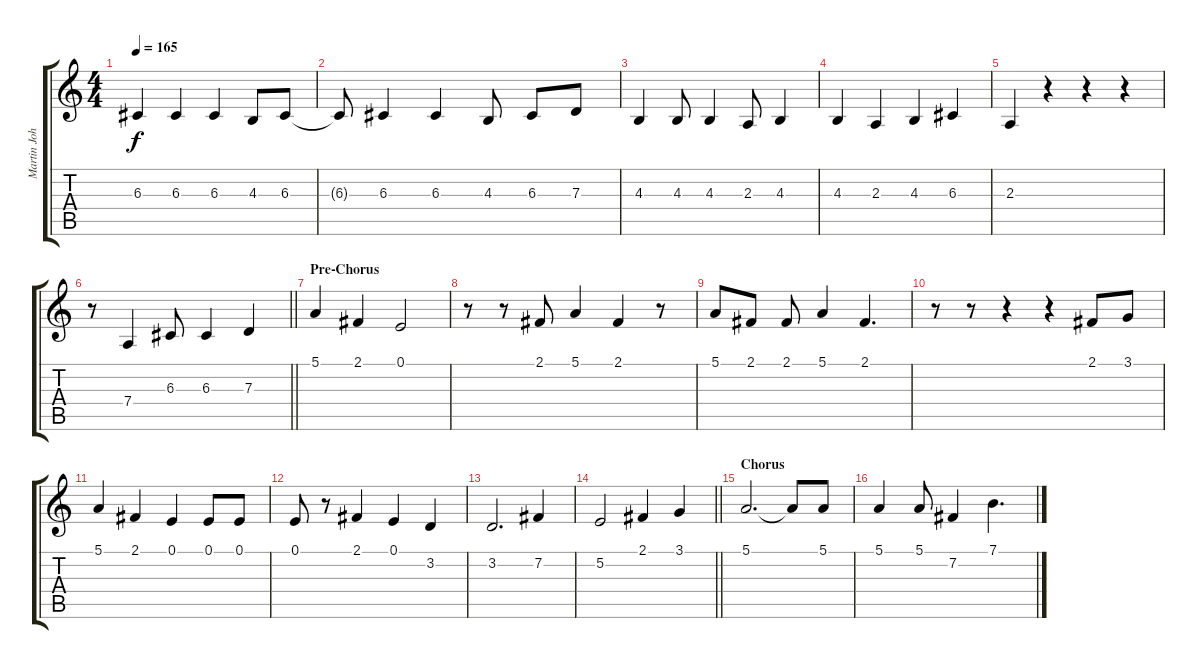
\track ("Martin Johnson (Vocals)" "Martin Joh") {instrument clarinet}
\staff {score tabs}
\tuning (E4 B3 G3 D3 A2 E2) {hide}
\ts (4 4)
\tempo 165
\clef g2
\ks c
6.3.4{dy f} 6.3.4 6.3.4 4.3.8 6.3.8 |
6.3{t}.8 6.3.4 6.3.4 4.3.8 6.3.8 7.3.8 |
4.3.4 4.3.8 4.3.4 2.3.8 4.3.4 |
4.3.4 2.3.4 4.3.4 6.3.4 |
2.3.4 r.4 r.4 r.4 |
\barLineRight lightlight
r.8 7.4.4 6.3.8 6.3.4 7.3.4 |
\section ("" "Pre-Chorus")
5.1.4 2.1.4 0.1.2 |
r.8 r.8 2.1.8 5.1.4 2.1.4 r.8 |
5.1.8 2.1.8 2.1.8 5.1.4 2.1.4{d} |
r.8 r.8 r.4 r.4 2.1.8 3.1.8 |
5.1.4 2.1.4 0.1.4 0.1.8 0.1.8 |
0.1.8 r.8 2.1.4 0.1.4 3.2.4 |
3.2.2{d} 7.2.4 |
\barLineRight lightlight
5.2.2 2.1.4 3.1.4 |
\section ("" "Chorus")
5.1.2{d} 5.1{t}.8 5.1.8 |
5.1.4 5.1.8 7.2.4 7.1.4{d}
